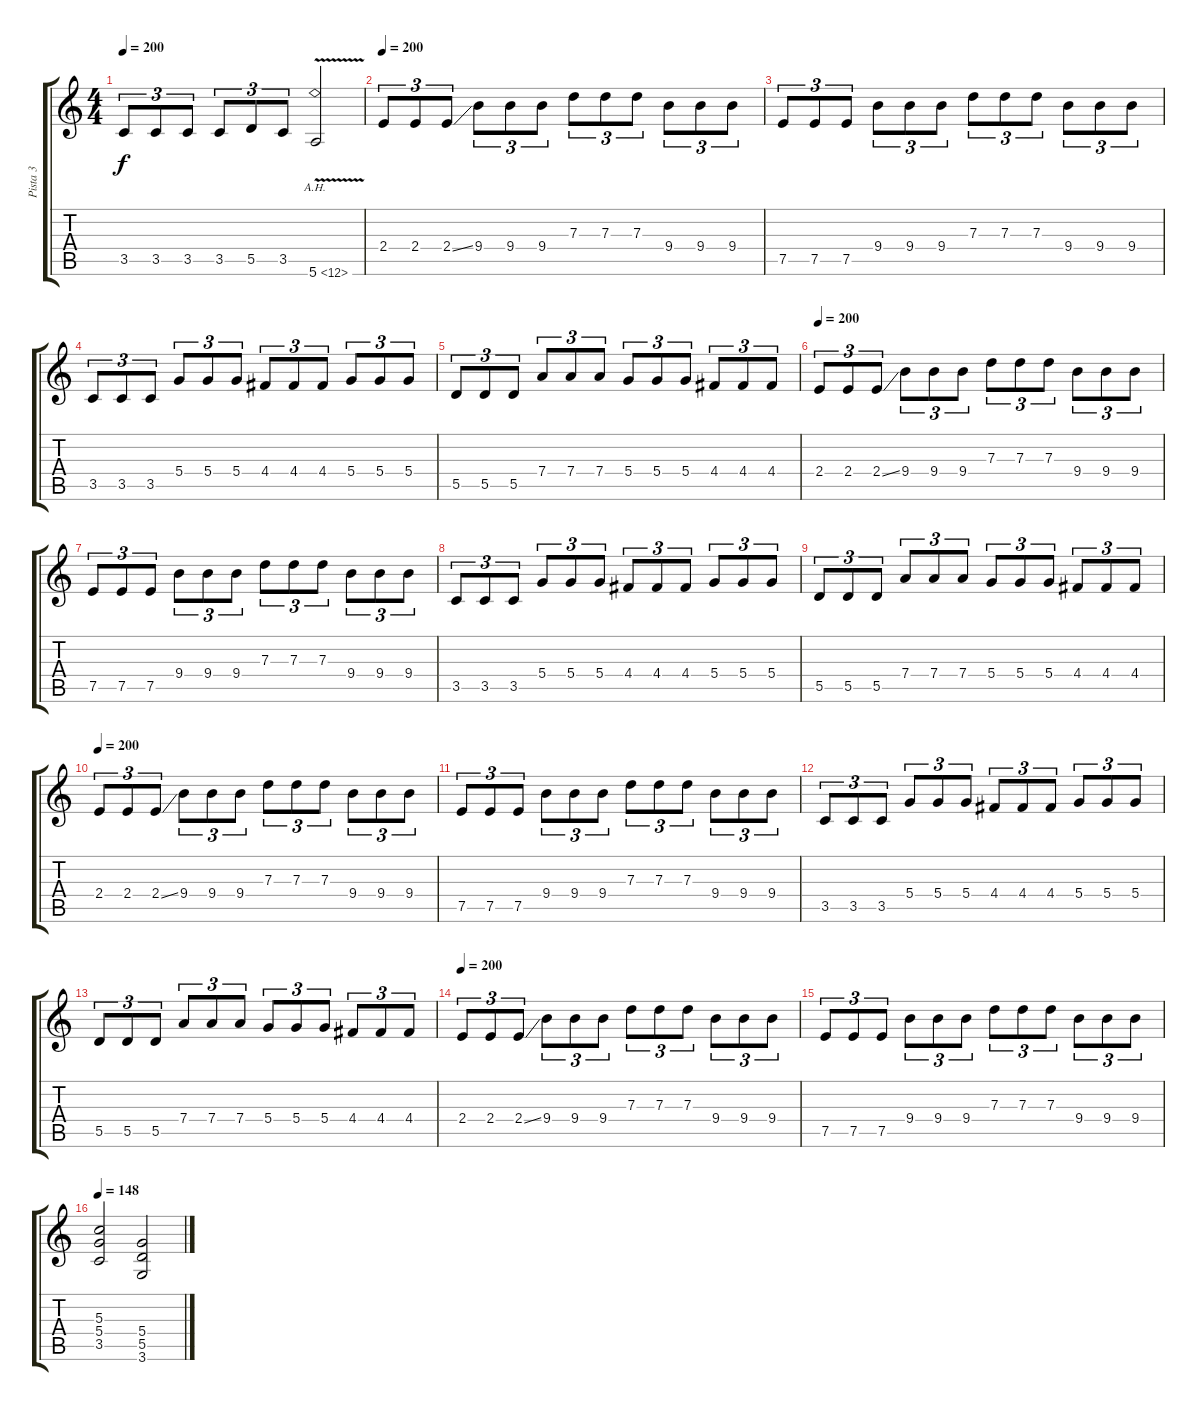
\track ("Pista 3" "Pista 3") {instrument overdrivenguitar}
\staff {score tabs}
\tuning (E4 B3 G3 D3 A2 E2) {hide}
\ts (4 4)
\tempo 200
\clef g2
\ks c
3.5.8{tu (3 2) dy f} 3.5.8{tu (3 2)} 3.5.8{tu (3 2)} 3.5.8{tu (3 2)} 5.5.8{tu (3 2)} 3.5.8{tu (3 2)} 5.6{ah 7 v}.2 |
\tempo 200
2.4.8{tu (3 2)} 2.4.8{tu (3 2)} 2.4{ss}.8{tu (3 2)} 9.4.8{tu (3 2)} 9.4.8{tu (3 2)} 9.4.8{tu (3 2)} 7.3.8{tu (3 2)} 7.3.8{tu (3 2)} 7.3.8{tu (3 2)} 9.4.8{tu (3 2)} 9.4.8{tu (3 2)} 9.4.8{tu (3 2)} |
7.5.8{tu (3 2)} 7.5.8{tu (3 2)} 7.5.8{tu (3 2)} 9.4.8{tu (3 2)} 9.4.8{tu (3 2)} 9.4.8{tu (3 2)} 7.3.8{tu (3 2)} 7.3.8{tu (3 2)} 7.3.8{tu (3 2)} 9.4.8{tu (3 2)} 9.4.8{tu (3 2)} 9.4.8{tu (3 2)} |
3.5.8{tu (3 2)} 3.5.8{tu (3 2)} 3.5.8{tu (3 2)} 5.4.8{tu (3 2)} 5.4.8{tu (3 2)} 5.4.8{tu (3 2)} 4.4.8{tu (3 2)} 4.4.8{tu (3 2)} 4.4.8{tu (3 2)} 5.4.8{tu (3 2)} 5.4.8{tu (3 2)} 5.4.8{tu (3 2)} |
5.5.8{tu (3 2)} 5.5.8{tu (3 2)} 5.5.8{tu (3 2)} 7.4.8{tu (3 2)} 7.4.8{tu (3 2)} 7.4.8{tu (3 2)} 5.4.8{tu (3 2)} 5.4.8{tu (3 2)} 5.4.8{tu (3 2)} 4.4.8{tu (3 2)} 4.4.8{tu (3 2)} 4.4.8{tu (3 2)} |
\tempo 200
2.4.8{tu (3 2)} 2.4.8{tu (3 2)} 2.4{ss}.8{tu (3 2)} 9.4.8{tu (3 2)} 9.4.8{tu (3 2)} 9.4.8{tu (3 2)} 7.3.8{tu (3 2)} 7.3.8{tu (3 2)} 7.3.8{tu (3 2)} 9.4.8{tu (3 2)} 9.4.8{tu (3 2)} 9.4.8{tu (3 2)} |
7.5.8{tu (3 2)} 7.5.8{tu (3 2)} 7.5.8{tu (3 2)} 9.4.8{tu (3 2)} 9.4.8{tu (3 2)} 9.4.8{tu (3 2)} 7.3.8{tu (3 2)} 7.3.8{tu (3 2)} 7.3.8{tu (3 2)} 9.4.8{tu (3 2)} 9.4.8{tu (3 2)} 9.4.8{tu (3 2)} |
3.5.8{tu (3 2)} 3.5.8{tu (3 2)} 3.5.8{tu (3 2)} 5.4.8{tu (3 2)} 5.4.8{tu (3 2)} 5.4.8{tu (3 2)} 4.4.8{tu (3 2)} 4.4.8{tu (3 2)} 4.4.8{tu (3 2)} 5.4.8{tu (3 2)} 5.4.8{tu (3 2)} 5.4.8{tu (3 2)} |
5.5.8{tu (3 2)} 5.5.8{tu (3 2)} 5.5.8{tu (3 2)} 7.4.8{tu (3 2)} 7.4.8{tu (3 2)} 7.4.8{tu (3 2)} 5.4.8{tu (3 2)} 5.4.8{tu (3 2)} 5.4.8{tu (3 2)} 4.4.8{tu (3 2)} 4.4.8{tu (3 2)} 4.4.8{tu (3 2)} |
\tempo 200
2.4.8{tu (3 2)} 2.4.8{tu (3 2)} 2.4{ss}.8{tu (3 2)} 9.4.8{tu (3 2)} 9.4.8{tu (3 2)} 9.4.8{tu (3 2)} 7.3.8{tu (3 2)} 7.3.8{tu (3 2)} 7.3.8{tu (3 2)} 9.4.8{tu (3 2)} 9.4.8{tu (3 2)} 9.4.8{tu (3 2)} |
7.5.8{tu (3 2)} 7.5.8{tu (3 2)} 7.5.8{tu (3 2)} 9.4.8{tu (3 2)} 9.4.8{tu (3 2)} 9.4.8{tu (3 2)} 7.3.8{tu (3 2)} 7.3.8{tu (3 2)} 7.3.8{tu (3 2)} 9.4.8{tu (3 2)} 9.4.8{tu (3 2)} 9.4.8{tu (3 2)} |
3.5.8{tu (3 2)} 3.5.8{tu (3 2)} 3.5.8{tu (3 2)} 5.4.8{tu (3 2)} 5.4.8{tu (3 2)} 5.4.8{tu (3 2)} 4.4.8{tu (3 2)} 4.4.8{tu (3 2)} 4.4.8{tu (3 2)} 5.4.8{tu (3 2)} 5.4.8{tu (3 2)} 5.4.8{tu (3 2)} |
5.5.8{tu (3 2)} 5.5.8{tu (3 2)} 5.5.8{tu (3 2)} 7.4.8{tu (3 2)} 7.4.8{tu (3 2)} 7.4.8{tu (3 2)} 5.4.8{tu (3 2)} 5.4.8{tu (3 2)} 5.4.8{tu (3 2)} 4.4.8{tu (3 2)} 4.4.8{tu (3 2)} 4.4.8{tu (3 2)} |
\tempo 200
2.4.8{tu (3 2)} 2.4.8{tu (3 2)} 2.4{ss}.8{tu (3 2)} 9.4.8{tu (3 2)} 9.4.8{tu (3 2)} 9.4.8{tu (3 2)} 7.3.8{tu (3 2)} 7.3.8{tu (3 2)} 7.3.8{tu (3 2)} 9.4.8{tu (3 2)} 9.4.8{tu (3 2)} 9.4.8{tu (3 2)} |
7.5.8{tu (3 2)} 7.5.8{tu (3 2)} 7.5.8{tu (3 2)} 9.4.8{tu (3 2)} 9.4.8{tu (3 2)} 9.4.8{tu (3 2)} 7.3.8{tu (3 2)} 7.3.8{tu (3 2)} 7.3.8{tu (3 2)} 9.4.8{tu (3 2)} 9.4.8{tu (3 2)} 9.4.8{tu (3 2)} |
\tempo 148
(5.3 5.4 3.5).2 (5.4 5.5 3.6).2
